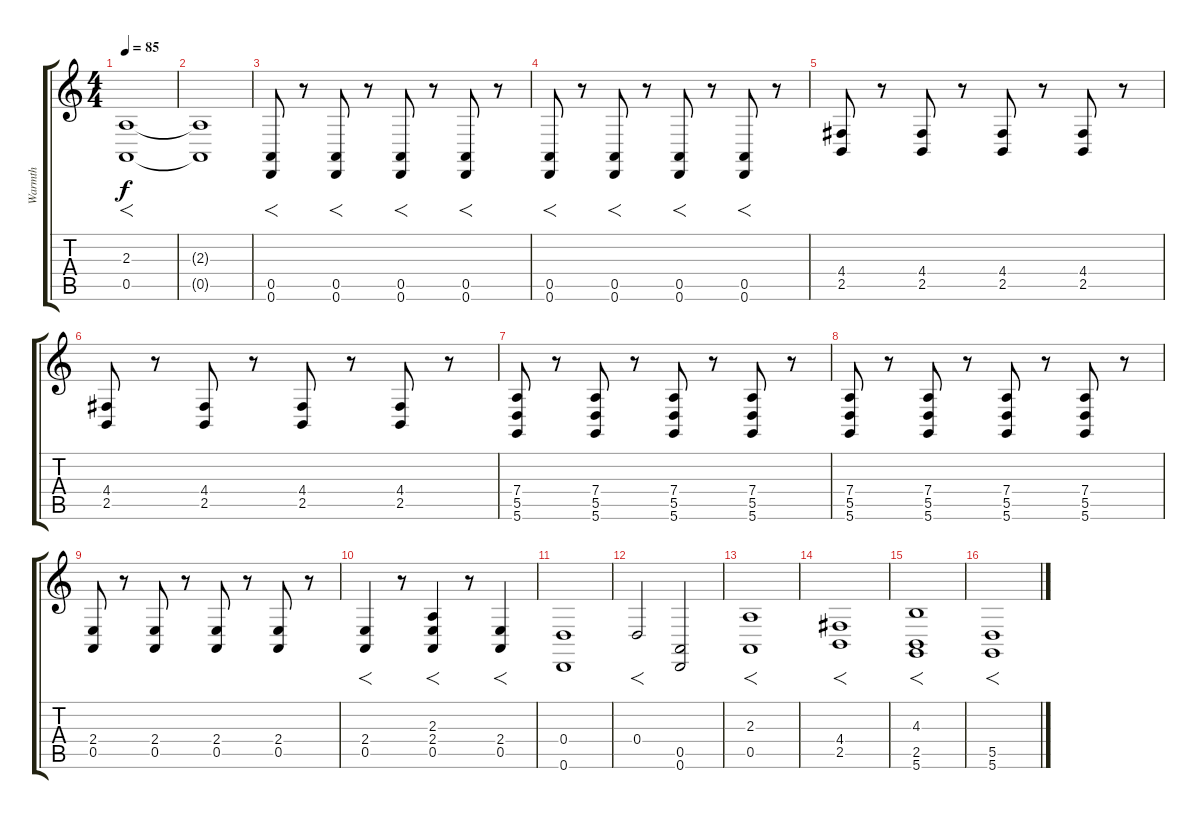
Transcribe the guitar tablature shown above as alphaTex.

\track ("Warmth" "Warmth") {instrument synthstrings1}
\staff {score tabs}
\tuning (E4 B3 G3 D3 A2 D2) {hide}
\ts (4 4)
\tempo 85
\clef g2
\ks c
(2.3 0.5).1{f dy f} |
(2.3{t} 0.5{t}).1 |
(0.5 0.6).8{f} r.8 (0.5 0.6).8{f} r.8 (0.5 0.6).8{f} r.8 (0.5 0.6).8{f} r.8 |
(0.5 0.6).8{f} r.8 (0.5 0.6).8{f} r.8 (0.5 0.6).8{f} r.8 (0.5 0.6).8{f} r.8 |
(4.4 2.5).8 r.8 (4.4 2.5).8 r.8 (4.4 2.5).8 r.8 (4.4 2.5).8 r.8 |
(4.4 2.5).8 r.8 (4.4 2.5).8 r.8 (4.4 2.5).8 r.8 (4.4 2.5).8 r.8 |
(7.4 5.5 5.6).8 r.8 (7.4 5.5 5.6).8 r.8 (7.4 5.5 5.6).8 r.8 (7.4 5.5 5.6).8 r.8 |
(7.4 5.5 5.6).8 r.8 (7.4 5.5 5.6).8 r.8 (7.4 5.5 5.6).8 r.8 (7.4 5.5 5.6).8 r.8 |
(2.4 0.5).8 r.8 (2.4 0.5).8 r.8 (2.4 0.5).8 r.8 (2.4 0.5).8 r.8 |
(2.4 0.5).4{f} r.8 (2.3 2.4 0.5).4{f} r.8 (2.4 0.5).4{f} |
(0.4 0.6).1 |
0.4.2{f} (0.5 0.6).2 |
(2.3 0.5).1{f} |
(4.4 2.5).1{f} |
(4.3 2.5 5.6).1{f} |
(5.5 5.6).1{f}
